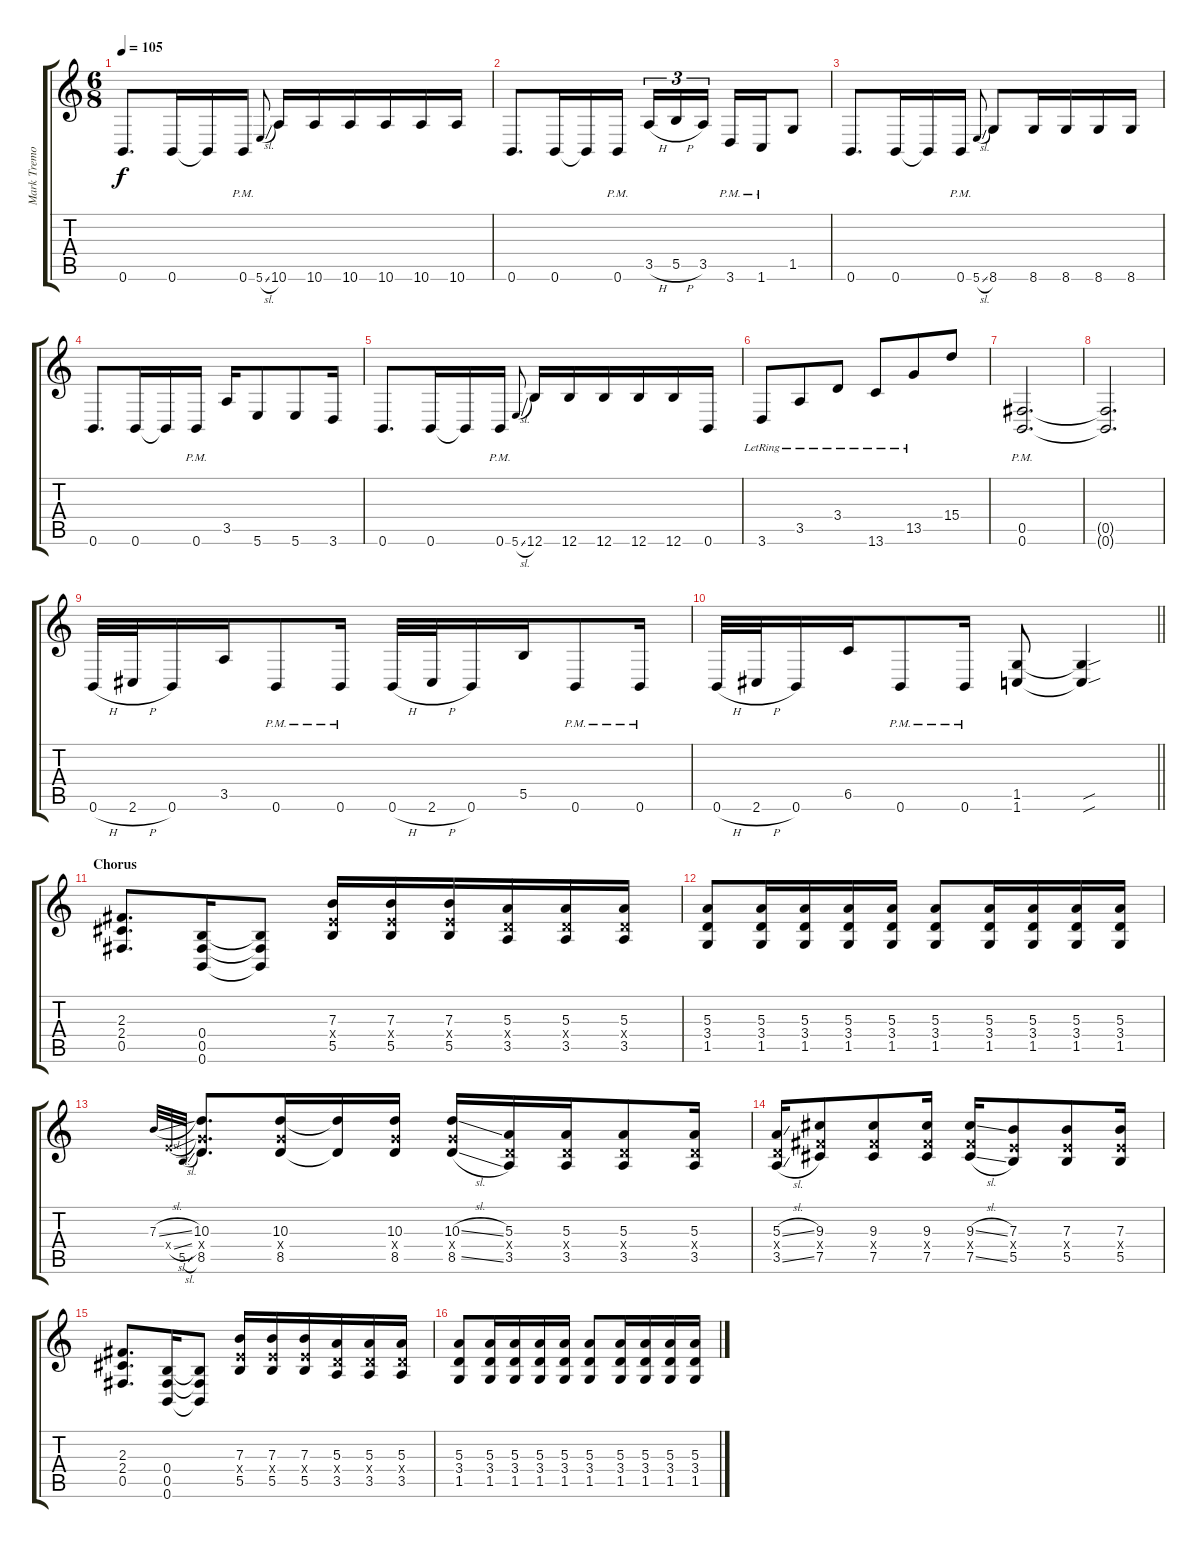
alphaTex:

\track ("Mark Tremonti" "Mark Tremo") {instrument distortionguitar}
\staff {score tabs}
\tuning (Db4 Ab3 E3 B2 Gb2 B1) {hide}
\ts (6 8)
\tempo 105
\clef g2
\ks c
0.6.8{d dy f} 0.6.16 0.6{t}.16 0.6{pm}.16 5.6{sl}.8{gr onbeat} 10.6.16 10.6.16 10.6.16 10.6.16 10.6.16 10.6.16 |
0.6.8{d} 0.6.16 0.6{t}.16 0.6{pm}.16 3.5{h}.16{tu (3 2)} 5.5{h}.16{tu (3 2)} 3.5.16{tu (3 2) beam splitsecondary} 3.6{pm}.16 1.6{pm}.16 1.5.8 |
0.6.8{d} 0.6.16 0.6{t}.16 0.6{pm}.16 5.6{sl}.8{gr onbeat} 8.6.8 8.6.16 8.6.16 8.6.16 8.6.16 |
0.6.8{d} 0.6.16 0.6{t}.16 0.6{pm}.16 3.5.16 5.6.8 5.6.8 3.6.16 |
0.6.8{d} 0.6.16 0.6{t}.16 0.6{pm}.16 5.6{sl}.8{gr onbeat} 12.6.16 12.6.16 12.6.16 12.6.16 12.6.16 0.6.16 |
3.6{lr}.8 3.5{lr}.8 3.4{lr}.8 13.6{lr}.8 13.5{lr}.8 15.4.8 |
(0.5{pm} 0.6{pm}).2{d} |
(0.5{t} 0.6{t}).2{d} |
0.6{h}.32 2.6{h}.32 0.6.16 3.5.16 0.6{pm}.8 0.6{pm}.16 0.6{h}.32 2.6{h}.32 0.6.16 5.5.16 0.6{pm}.8 0.6{pm}.16 |
\barLineRight lightlight
0.6{h}.32 2.6{h}.32 0.6.16 6.5.16 0.6{pm}.8 0.6{pm}.16 (1.5 1.6).8 (1.5{sou t} 1.6{sou t}).4 |
\section ("" "Chorus")
(2.3 2.4 0.5).8{d} (0.4 0.5 0.6).16 (0.4{t} 0.5{t} 0.6{t}).8 (7.3 5.4{x} 5.5).16 (7.3 5.4{x} 5.5).16 (7.3 5.4{x} 5.5).16 (5.3 3.4{x} 3.5).16 (5.3 3.4{x} 3.5).16 (5.3 3.4{x} 3.5).16 |
(5.3 3.4 1.5).8 (5.3 3.4 1.5).16 (5.3 3.4 1.5).16 (5.3 3.4 1.5).16 (5.3 3.4 1.5).16 (5.3 3.4 1.5).8 (5.3 3.4 1.5).16 (5.3 3.4 1.5).16 (5.3 3.4 1.5).16 (5.3 3.4 1.5).16 |
7.3{sl}.32{gr onbeat} 5.4{sl x}.32{gr onbeat} 5.5{sl}.32{gr onbeat} (10.3 8.4{x} 8.5).8{d} (10.3 8.4{x} 8.5).16 (10.3{t} 8.5{t}).16 (10.3 8.4{x} 8.5).16 (10.3{sl} 8.4{x} 8.5{sl}).16 (5.3 3.4{x} 3.5).16 (5.3 3.4{x} 3.5).16 (5.3 3.4{x} 3.5).8 (5.3 3.4{x} 3.5).16 |
(5.3{sl} 3.4{x} 3.5{sl}).16 (9.3 7.4{x} 7.5).8 (9.3 7.4{x} 7.5).8 (9.3 7.4{x} 7.5).16 (9.3{sl} 7.4{x} 7.5{sl}).16 (7.3 5.4{x} 5.5).8 (7.3 5.4{x} 5.5).8 (7.3 5.4{x} 5.5).16 |
(2.3 2.4 0.5).8{d} (0.4 0.5 0.6).16 (0.4{t} 0.5{t} 0.6{t}).8 (7.3 5.4{x} 5.5).16 (7.3 5.4{x} 5.5).16 (7.3 5.4{x} 5.5).16 (5.3 3.4{x} 3.5).16 (5.3 3.4{x} 3.5).16 (5.3 3.4{x} 3.5).16 |
(5.3 3.4 1.5).8 (5.3 3.4 1.5).16 (5.3 3.4 1.5).16 (5.3 3.4 1.5).16 (5.3 3.4 1.5).16 (5.3 3.4 1.5).8 (5.3 3.4 1.5).16 (5.3 3.4 1.5).16 (5.3 3.4 1.5).16 (5.3 3.4 1.5).16
